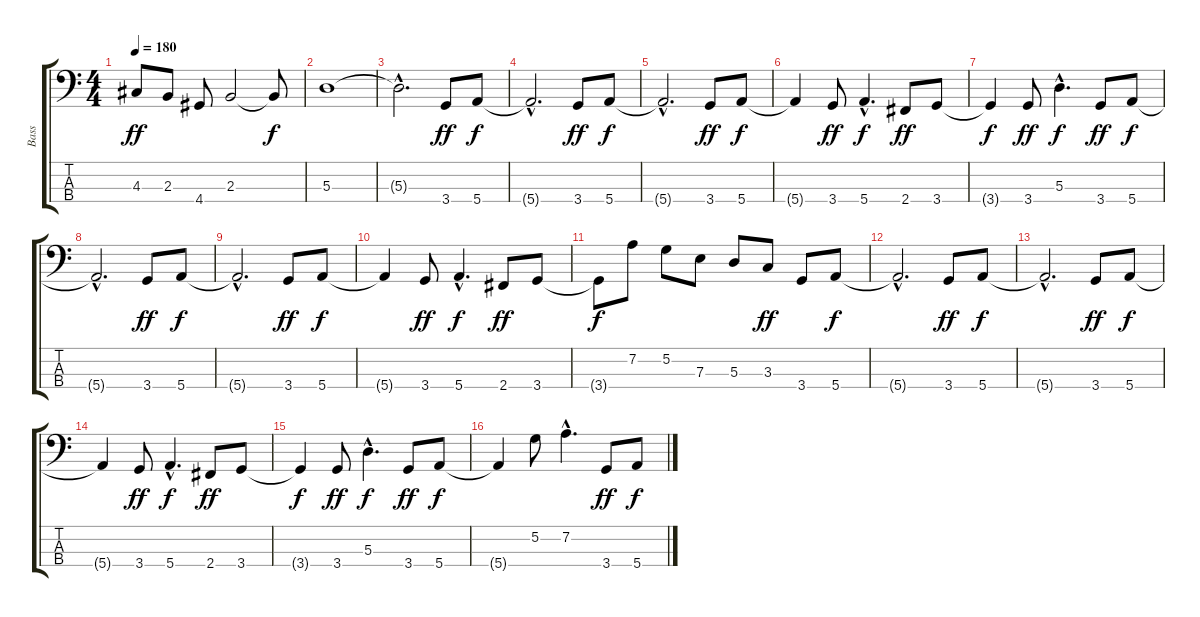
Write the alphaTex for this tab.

\track ("Bass" "Bass") {instrument electricbasspick}
\staff {score tabs}
\tuning (G2 D2 A1 E1) {hide}
\ts (4 4)
\tempo 180
\clef f4
\ks c
4.3.8{dy ff} 2.3.8 4.4.8 2.3.2 2.3{t}.8{dy f} |
5.3.1 |
5.3{hac t}.2{d} 3.4.8{dy ff} 5.4.8{dy f} |
5.4{hac t}.2{d} 3.4.8{dy ff} 5.4.8{dy f} |
5.4{hac t}.2{d} 3.4.8{dy ff} 5.4.8{dy f} |
5.4{t}.4 3.4.8{dy ff} 5.4{hac}.4{d dy f} 2.4.8{dy ff} 3.4.8 |
3.4{t}.4{dy f} 3.4.8{dy ff} 5.3{hac}.4{d dy f} 3.4.8{dy ff} 5.4.8{dy f} |
5.4{hac t}.2{d} 3.4.8{dy ff} 5.4.8{dy f} |
5.4{hac t}.2{d} 3.4.8{dy ff} 5.4.8{dy f} |
5.4{t}.4 3.4.8{dy ff} 5.4{hac}.4{d dy f} 2.4.8{dy ff} 3.4.8 |
3.4{t}.8{dy f} 7.2.8 5.2.8 7.3.8 5.3.8 3.3.8{dy ff} 3.4.8 5.4.8{dy f} |
5.4{hac t}.2{d} 3.4.8{dy ff} 5.4.8{dy f} |
5.4{hac t}.2{d} 3.4.8{dy ff} 5.4.8{dy f} |
5.4{t}.4 3.4.8{dy ff} 5.4{hac}.4{d dy f} 2.4.8{dy ff} 3.4.8 |
3.4{t}.4{dy f} 3.4.8{dy ff} 5.3{hac}.4{d dy f} 3.4.8{dy ff} 5.4.8{dy f} |
5.4{t}.4 5.2.8 7.2{hac}.4{d} 3.4.8{dy ff} 5.4.8{dy f}
